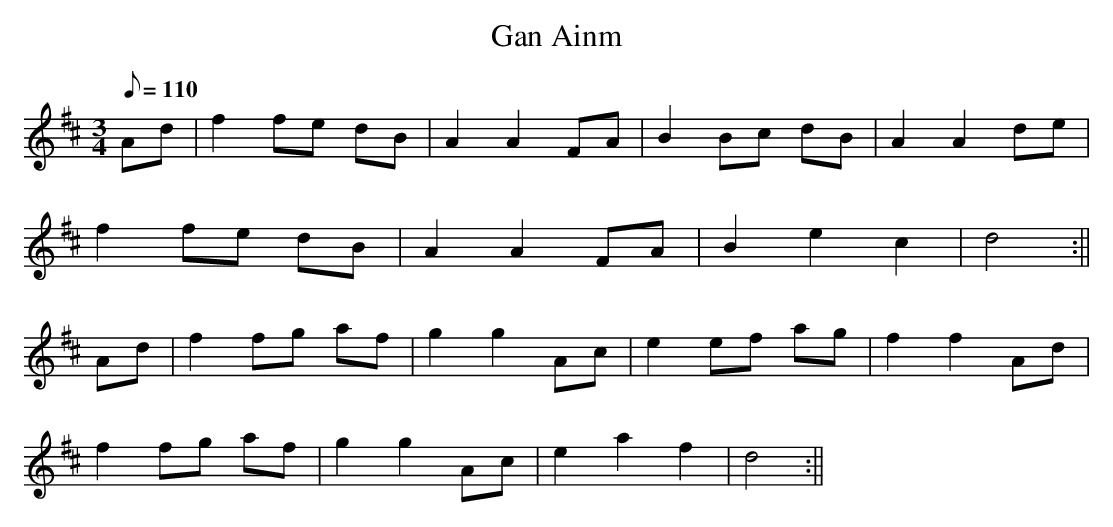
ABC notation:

X:1
T:Gan Ainm
M:3/4
L:1/8
Q:110
K:D
Ad|f2 fe dB|A2 A2 FA|B2 Bc dB| A2 A2 de| !
   f2 fe dB|A2 A2 FA|B2 e2 c2|d4 :|| !
Ad|f2 fg af|g2 g2 Ac|e2 ef ag|f2 f2 Ad| !
   f2 fg af|g2 g2 Ac|e2 a2 f2|d4 :||
